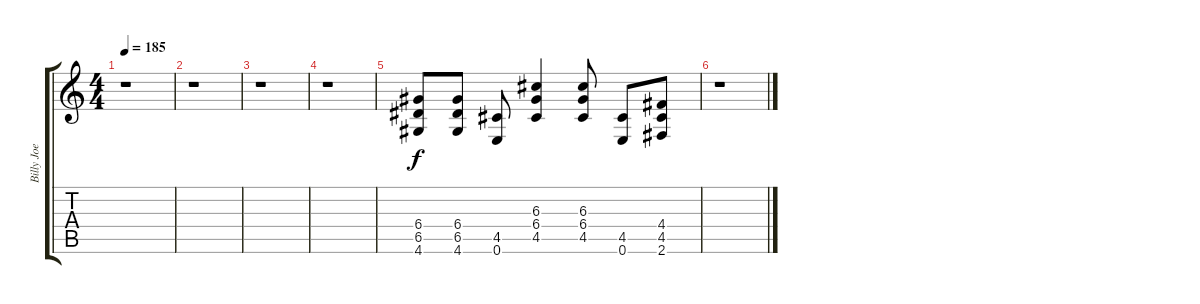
\track ("Billy Joe Clean" "Billy Joe ") {instrument electricguitarclean}
\staff {score tabs}
\tuning (E4 B3 G3 D3 A2 E2) {hide}
\ts (4 4)
\tempo 185
\clef g2
\ks c
r.1{dy f} |
r.1 |
r.1 |
r.1 |
(6.4 6.5 4.6).8 (6.4 6.5 4.6).8 (4.5 0.6).8 (6.3 6.4 4.5).4 (6.3 6.4 4.5).8 (4.5 0.6).8 (4.4 4.5 2.6).8 |
r.1
